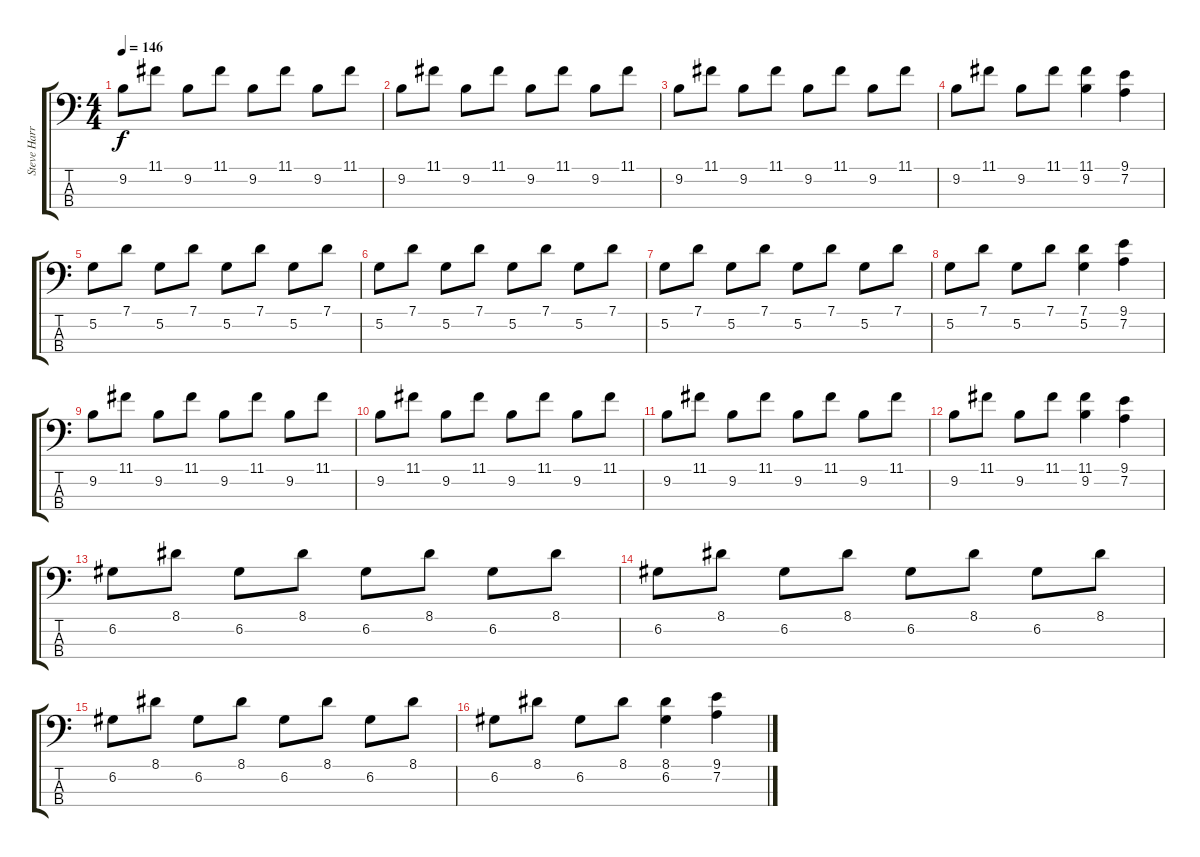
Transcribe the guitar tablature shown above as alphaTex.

\track ("Steve Harris" "Steve Harr") {instrument electricbassfinger}
\staff {score tabs}
\tuning (G2 D2 A1 E1) {hide}
\ts (4 4)
\tempo 146
\clef f4
\ks c
9.2.8{dy f} 11.1.8 9.2.8 11.1.8 9.2.8 11.1.8 9.2.8 11.1.8 |
9.2.8 11.1.8 9.2.8 11.1.8 9.2.8 11.1.8 9.2.8 11.1.8 |
9.2.8 11.1.8 9.2.8 11.1.8 9.2.8 11.1.8 9.2.8 11.1.8 |
9.2.8 11.1.8 9.2.8 11.1.8 (11.1 9.2).4 (9.1 7.2).4 |
5.2.8 7.1.8 5.2.8 7.1.8 5.2.8 7.1.8 5.2.8 7.1.8 |
5.2.8 7.1.8 5.2.8 7.1.8 5.2.8 7.1.8 5.2.8 7.1.8 |
5.2.8 7.1.8 5.2.8 7.1.8 5.2.8 7.1.8 5.2.8 7.1.8 |
5.2.8 7.1.8 5.2.8 7.1.8 (7.1 5.2).4 (9.1 7.2).4 |
9.2.8 11.1.8 9.2.8 11.1.8 9.2.8 11.1.8 9.2.8 11.1.8 |
9.2.8 11.1.8 9.2.8 11.1.8 9.2.8 11.1.8 9.2.8 11.1.8 |
9.2.8 11.1.8 9.2.8 11.1.8 9.2.8 11.1.8 9.2.8 11.1.8 |
9.2.8 11.1.8 9.2.8 11.1.8 (11.1 9.2).4 (9.1 7.2).4 |
6.2.8 8.1.8 6.2.8 8.1.8 6.2.8 8.1.8 6.2.8 8.1.8 |
6.2.8 8.1.8 6.2.8 8.1.8 6.2.8 8.1.8 6.2.8 8.1.8 |
6.2.8 8.1.8 6.2.8 8.1.8 6.2.8 8.1.8 6.2.8 8.1.8 |
6.2.8 8.1.8 6.2.8 8.1.8 (8.1 6.2).4 (9.1 7.2).4
